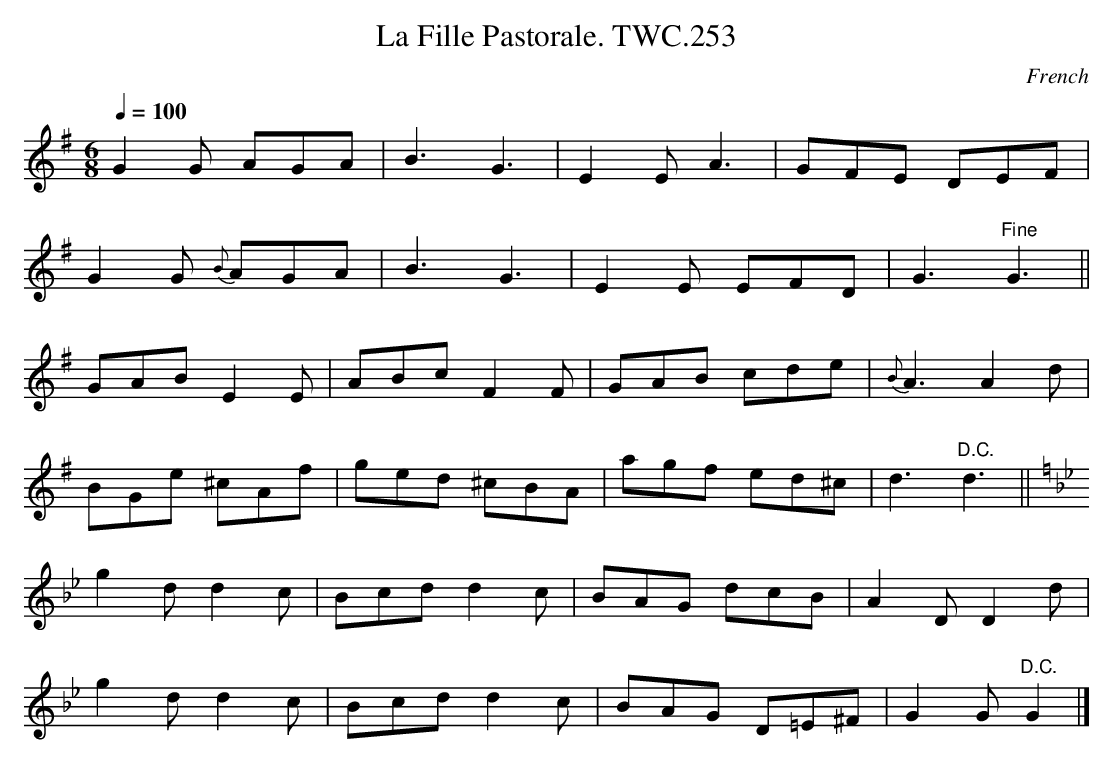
X:1
T:Fille Pastorale. TWC.253, La
M:6/8
L:1/8
Q:1/4=100
C:French
K:G
G2G AGA|B3G3|E2EA3|GFE DEF|
G2G {B}AGA|B3G3|E2E EFD|G3"Fine"G3||
GABE2E|ABcF2F|GAB cde|{B}A3A2d|
BGe ^cAf|ged ^cBA|agf ed^c|d3"D.C."d3||
K:Gm
g2dd2c|Bcdd2c|BAG dcB|A2DD2d|
g2dd2c|Bcdd2c|BAG D=E^F|G2G"D.C."G2|]
